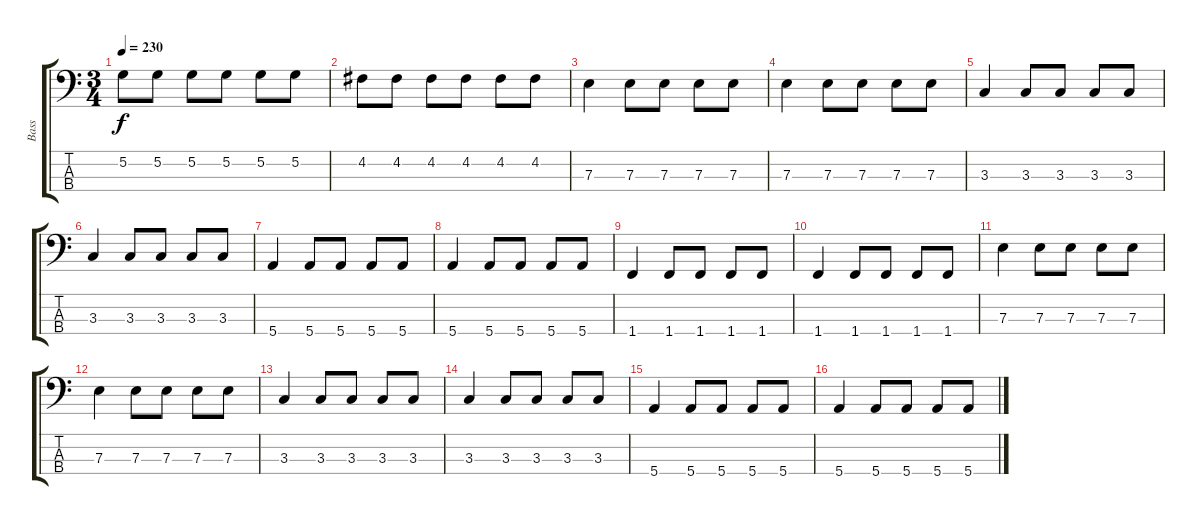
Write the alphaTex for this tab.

\track ("Bass" "Bass") {instrument electricbassfinger}
\staff {score tabs}
\tuning (G2 D2 A1 E1) {hide}
\ts (3 4)
\tempo 230
\clef f4
\ks c
5.2.8{dy f} 5.2.8 5.2.8 5.2.8 5.2.8 5.2.8 |
4.2.8 4.2.8 4.2.8 4.2.8 4.2.8 4.2.8 |
7.3.4 7.3.8 7.3.8 7.3.8 7.3.8 |
7.3.4 7.3.8 7.3.8 7.3.8 7.3.8 |
3.3.4 3.3.8 3.3.8 3.3.8 3.3.8 |
3.3.4 3.3.8 3.3.8 3.3.8 3.3.8 |
5.4.4 5.4.8 5.4.8 5.4.8 5.4.8 |
5.4.4 5.4.8 5.4.8 5.4.8 5.4.8 |
1.4.4 1.4.8 1.4.8 1.4.8 1.4.8 |
1.4.4 1.4.8 1.4.8 1.4.8 1.4.8 |
7.3.4 7.3.8 7.3.8 7.3.8 7.3.8 |
7.3.4 7.3.8 7.3.8 7.3.8 7.3.8 |
3.3.4 3.3.8 3.3.8 3.3.8 3.3.8 |
3.3.4 3.3.8 3.3.8 3.3.8 3.3.8 |
5.4.4 5.4.8 5.4.8 5.4.8 5.4.8 |
5.4.4 5.4.8 5.4.8 5.4.8 5.4.8
